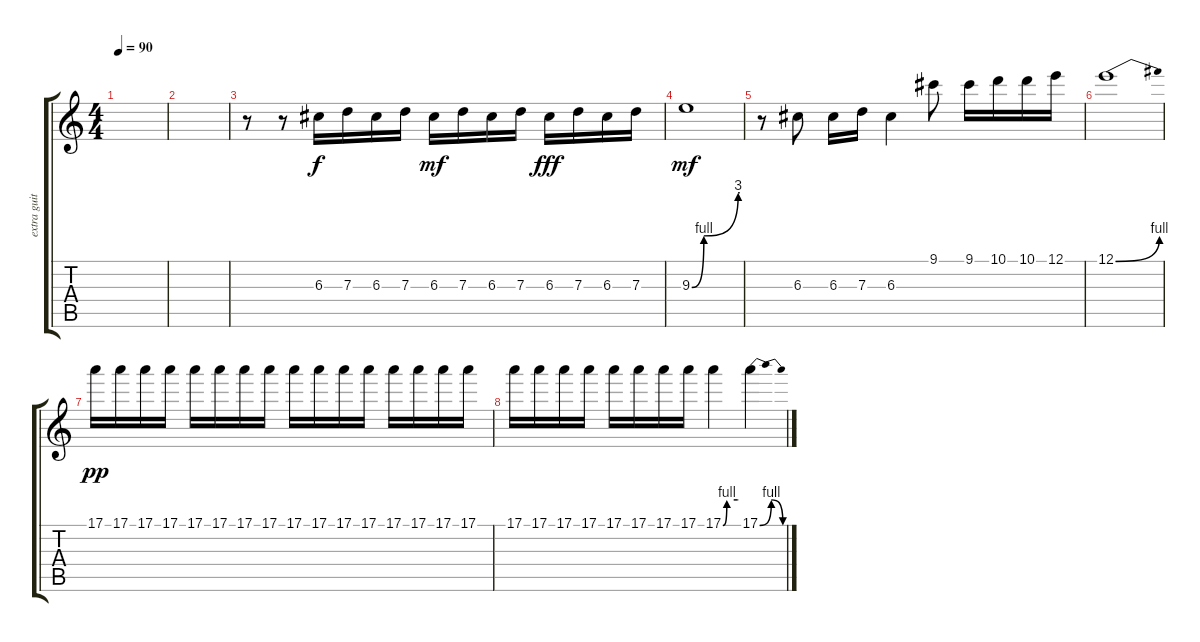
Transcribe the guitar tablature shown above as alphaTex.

\track ("extra guitar" "extra guit") {instrument overdrivenguitar}
\staff {score tabs}
\tuning (E4 B3 G3 D3 A2 E2) {hide}
\ts (4 4)
\tempo 90
\clef g2
\ks c
|
|
r.8 r.8 6.3.16 7.3.16 6.3.16 7.3.16 6.3.16{dy mf} 7.3.16 6.3.16 7.3.16 6.3.16{dy fff} 7.3.16 6.3.16 7.3.16 |
9.3{be (custom 0 0 15 4 58 12 60 12)}.1{dy mf} |
r.8 6.3.8 6.3.16 7.3.16 6.3.4 9.1.8 9.1.16 10.1.16 10.1.16 12.1.16 |
12.1{be (bend 0 0 60 4)}.1 |
17.1.16{dy pp} 17.1.16 17.1.16 17.1.16 17.1.16 17.1.16 17.1.16 17.1.16 17.1.16 17.1.16 17.1.16 17.1.16 17.1.16 17.1.16 17.1.16 17.1.16 |
17.1.16 17.1.16 17.1.16 17.1.16 17.1.16 17.1.16 17.1.16 17.1.16 17.1{be (custom 0 0 15 4 56 4 58 4 60 4)}.4 17.1{be (bendrelease 0 0 15 4 15 4 60 0)}.4
